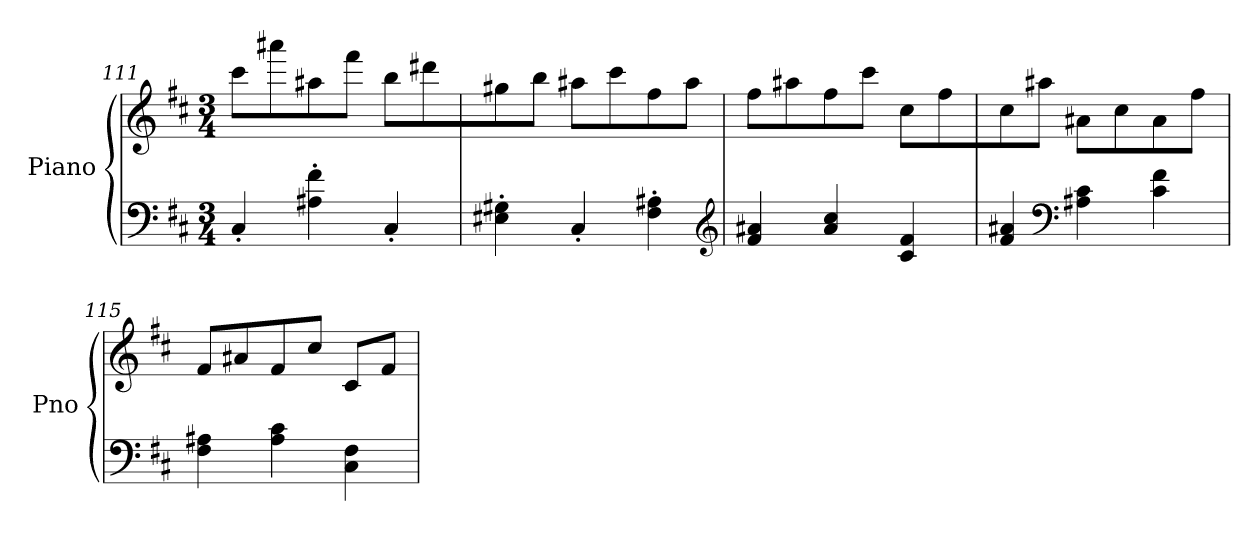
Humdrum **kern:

**kern	**kern
*part1	*part1
*staff2	*staff1
*I"Piano	*
*I'Pno	*
*clefF4	*clefG2
*k[f#c#]	*k[f#c#]
*D:	*D:
*M3/4	*M3/4
=111	=111
4C#'/	8ccc#\L
.	8aaa#X\
4A#X\' 4f#\'	8aa#X\
.	8fff#\J
4C#'/	8bb\L
.	8ddd#X\
=112	=112
4E#X\' 4G#X\'	8gg#X\
.	8bb\J
4C#'/	8aa#X\L
.	8ccc#\
4F#\' 4A#X\'	8ff#\
.	8aa#\J
*clefG2	*
=113	=113
4f#/ 4a#X/	8ff#\L
.	8aa#X\
4a#/ 4cc#/	8ff#\
.	8ccc#\J
4c#/ 4f#/	8cc#\L
.	8ff#\
=114	=114
4f#/ 4a#X/	8cc#\
.	8aa#X\J
*clefF4	*
4A#X\ 4c#\	8a#X\L
.	8cc#\
4c#\ 4f#\	8a#\
.	8ff#\J
=115	=115
4F#\ 4A#X\	8f#/L
.	8a#X/
4A#\ 4c#\	8f#/
.	8cc#/J
4C#\ 4F#\	8c#/L
.	8f#/J
=	=
*-	*-
